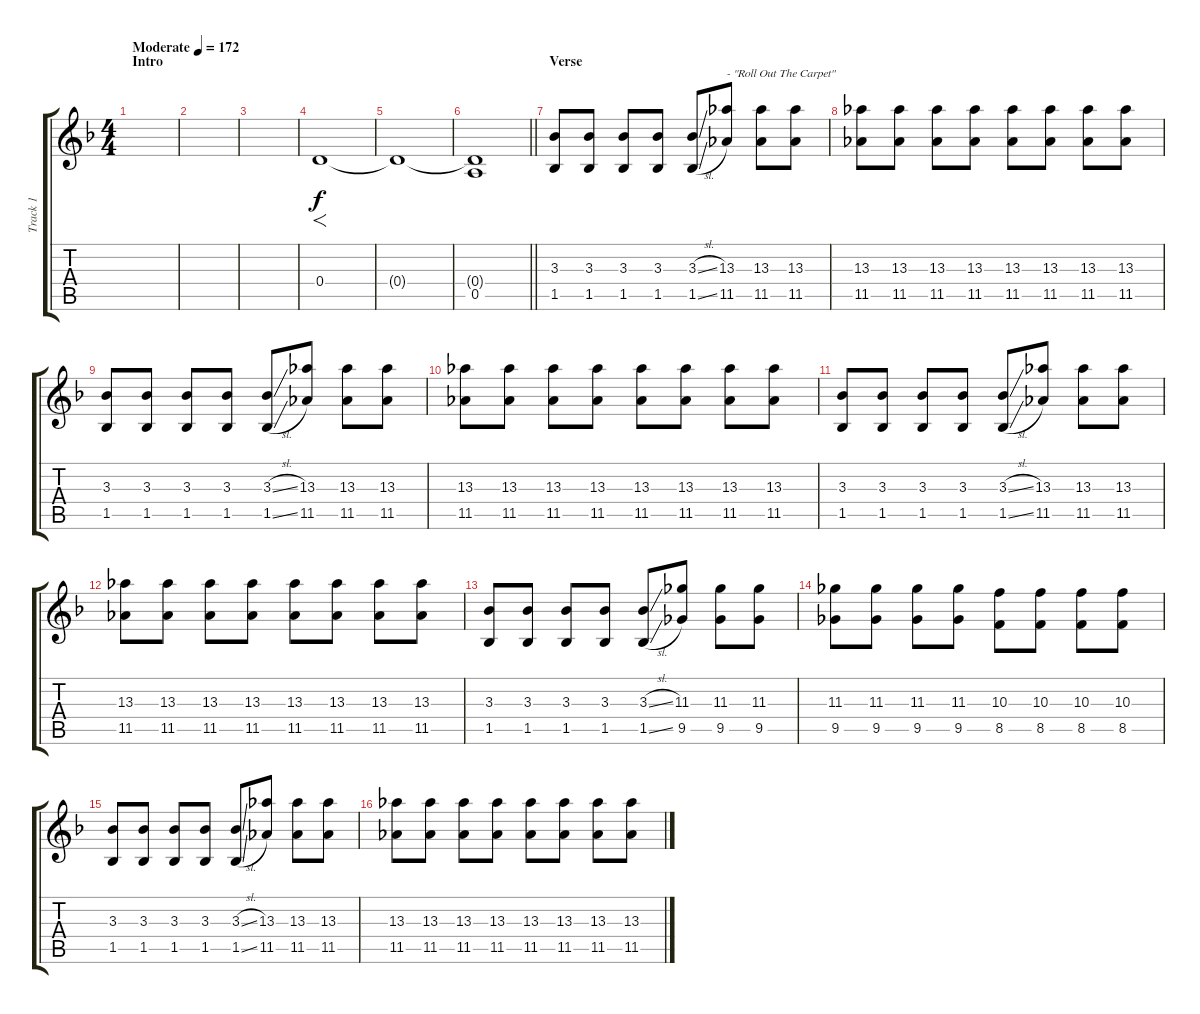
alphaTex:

\track ("Track 1" "Track 1") {instrument distortionguitar}
\staff {score tabs}
\tuning (E4 B3 G3 D3 A2 D2) {hide}
\ts (4 4)
\section ("" "Intro")
\tempo (172 "Moderate")
\clef g2
\ks f
|
|
|
0.4.1{f} |
0.4{t}.1 |
\barLineRight lightlight
(0.4{t} 0.5).1 |
\section ("" "Verse")
(3.3 1.5).8 (3.3 1.5).8 (3.3 1.5).8 (3.3 1.5).8 (3.3{sl} 1.5{sl}).8 (13.3 11.5).8{txt "- \"Roll Out The Carpet\""} (13.3 11.5).8 (13.3 11.5).8 |
(13.3 11.5).8 (13.3 11.5).8 (13.3 11.5).8 (13.3 11.5).8 (13.3 11.5).8 (13.3 11.5).8 (13.3 11.5).8 (13.3 11.5).8 |
(3.3 1.5).8 (3.3 1.5).8 (3.3 1.5).8 (3.3 1.5).8 (3.3{sl} 1.5{sl}).8 (13.3 11.5).8 (13.3 11.5).8 (13.3 11.5).8 |
(13.3 11.5).8 (13.3 11.5).8 (13.3 11.5).8 (13.3 11.5).8 (13.3 11.5).8 (13.3 11.5).8 (13.3 11.5).8 (13.3 11.5).8 |
(3.3 1.5).8 (3.3 1.5).8 (3.3 1.5).8 (3.3 1.5).8 (3.3{sl} 1.5{sl}).8 (13.3 11.5).8 (13.3 11.5).8 (13.3 11.5).8 |
(13.3 11.5).8 (13.3 11.5).8 (13.3 11.5).8 (13.3 11.5).8 (13.3 11.5).8 (13.3 11.5).8 (13.3 11.5).8 (13.3 11.5).8 |
(3.3 1.5).8 (3.3 1.5).8 (3.3 1.5).8 (3.3 1.5).8 (3.3{sl} 1.5{sl}).8 (11.3 9.5).8 (11.3 9.5).8 (11.3 9.5).8 |
(11.3 9.5).8 (11.3 9.5).8 (11.3 9.5).8 (11.3 9.5).8 (10.3 8.5).8 (10.3 8.5).8 (10.3 8.5).8 (10.3 8.5).8 |
(3.3 1.5).8 (3.3 1.5).8 (3.3 1.5).8 (3.3 1.5).8 (3.3{sl} 1.5{sl}).8 (13.3 11.5).8 (13.3 11.5).8 (13.3 11.5).8 |
(13.3 11.5).8 (13.3 11.5).8 (13.3 11.5).8 (13.3 11.5).8 (13.3 11.5).8 (13.3 11.5).8 (13.3 11.5).8 (13.3 11.5).8
